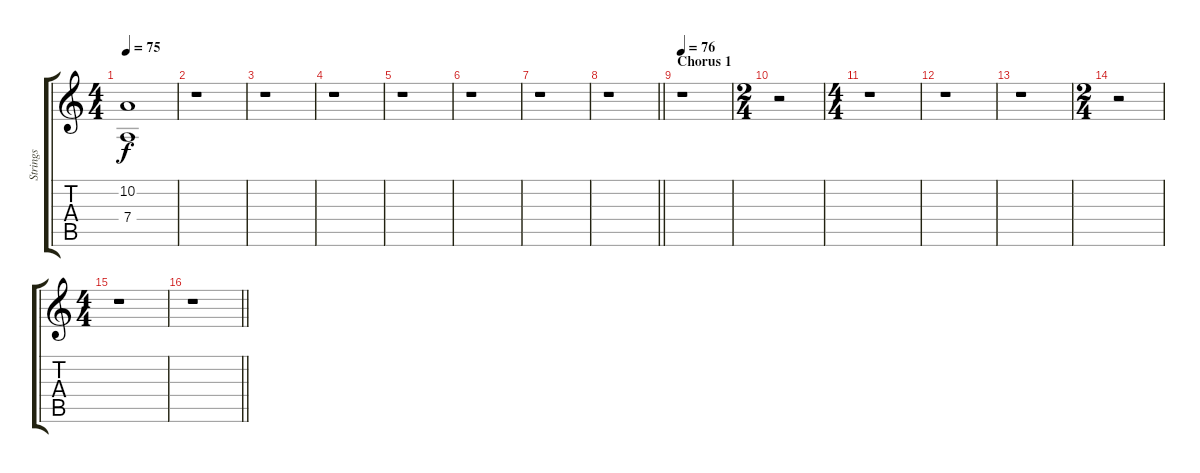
\track ("Strings" "Strings") {instrument stringensemble2}
\staff {score tabs}
\tuning (E4 B3 G3 D3 A2 E2) {hide}
\ts (4 4)
\tempo 75
\clef g2
\ks c
(10.2 7.4).1{dy f} |
r.1 |
r.1 |
r.1 |
r.1 |
r.1 |
r.1 |
\barLineRight lightlight
r.1 |
\section ("" "Chorus 1")
\tempo 76
r.1 |
\ts (2 4)
r.2 |
\ts (4 4)
r.1 |
r.1 |
r.1 |
\ts (2 4)
r.2 |
\ts (4 4)
r.1 |
\barLineRight lightlight
r.1
